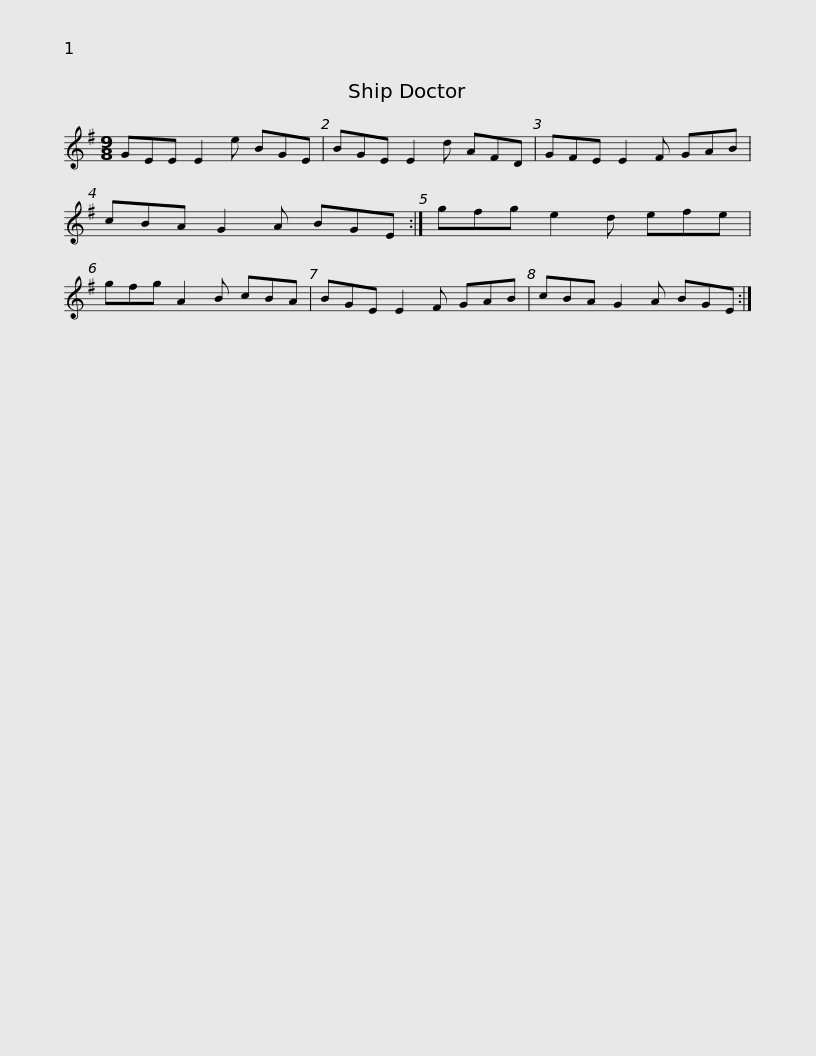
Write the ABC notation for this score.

X:1
L:1/8
M:9/8
I:linebreak $
K:Emin
V:1 treble
V:1
 GEE E2 e BGE | BGE E2 d AFD | GFE E2 F GAB | cBA G2 A BGE :| gfg e2 d efe |$ %5
 gfg A2 B cBA | BGE E2 F GAB | cBA G2 A BGE :| %8
